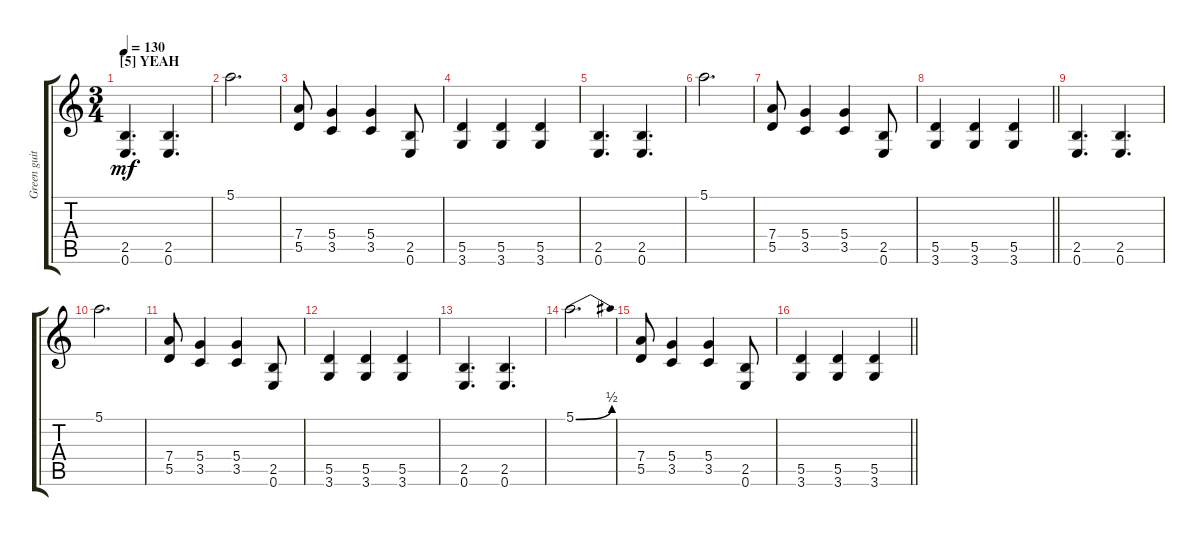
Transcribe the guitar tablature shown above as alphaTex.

\track ("Green guitar" "Green guit") {instrument overdrivenguitar}
\staff {score tabs}
\tuning (E4 B3 G3 D3 A2 E2) {hide}
\ts (3 4)
\section ("" "[5] YEAH")
\tempo 130
\clef g2
\ks c
(2.5 0.6).4{d dy mf} (2.5 0.6).4{d} |
5.1.2{d} |
(7.4 5.5).8 (5.4 3.5).4 (5.4 3.5).4 (2.5 0.6).8 |
(5.5 3.6).4 (5.5 3.6).4 (5.5 3.6).4 |
(2.5 0.6).4{d} (2.5 0.6).4{d} |
5.1.2{d} |
(7.4 5.5).8 (5.4 3.5).4 (5.4 3.5).4 (2.5 0.6).8 |
\barLineRight lightlight
(5.5 3.6).4 (5.5 3.6).4 (5.5 3.6).4 |
\section ("" "")
(2.5 0.6).4{d} (2.5 0.6).4{d} |
5.1.2{d} |
(7.4 5.5).8 (5.4 3.5).4 (5.4 3.5).4 (2.5 0.6).8 |
(5.5 3.6).4 (5.5 3.6).4 (5.5 3.6).4 |
(2.5 0.6).4{d} (2.5 0.6).4{d} |
5.1{be (bend 0 0 60 2)}.2{d} |
(7.4 5.5).8 (5.4 3.5).4 (5.4 3.5).4 (2.5 0.6).8 |
\barLineRight lightlight
(5.5 3.6).4 (5.5 3.6).4 (5.5 3.6).4
